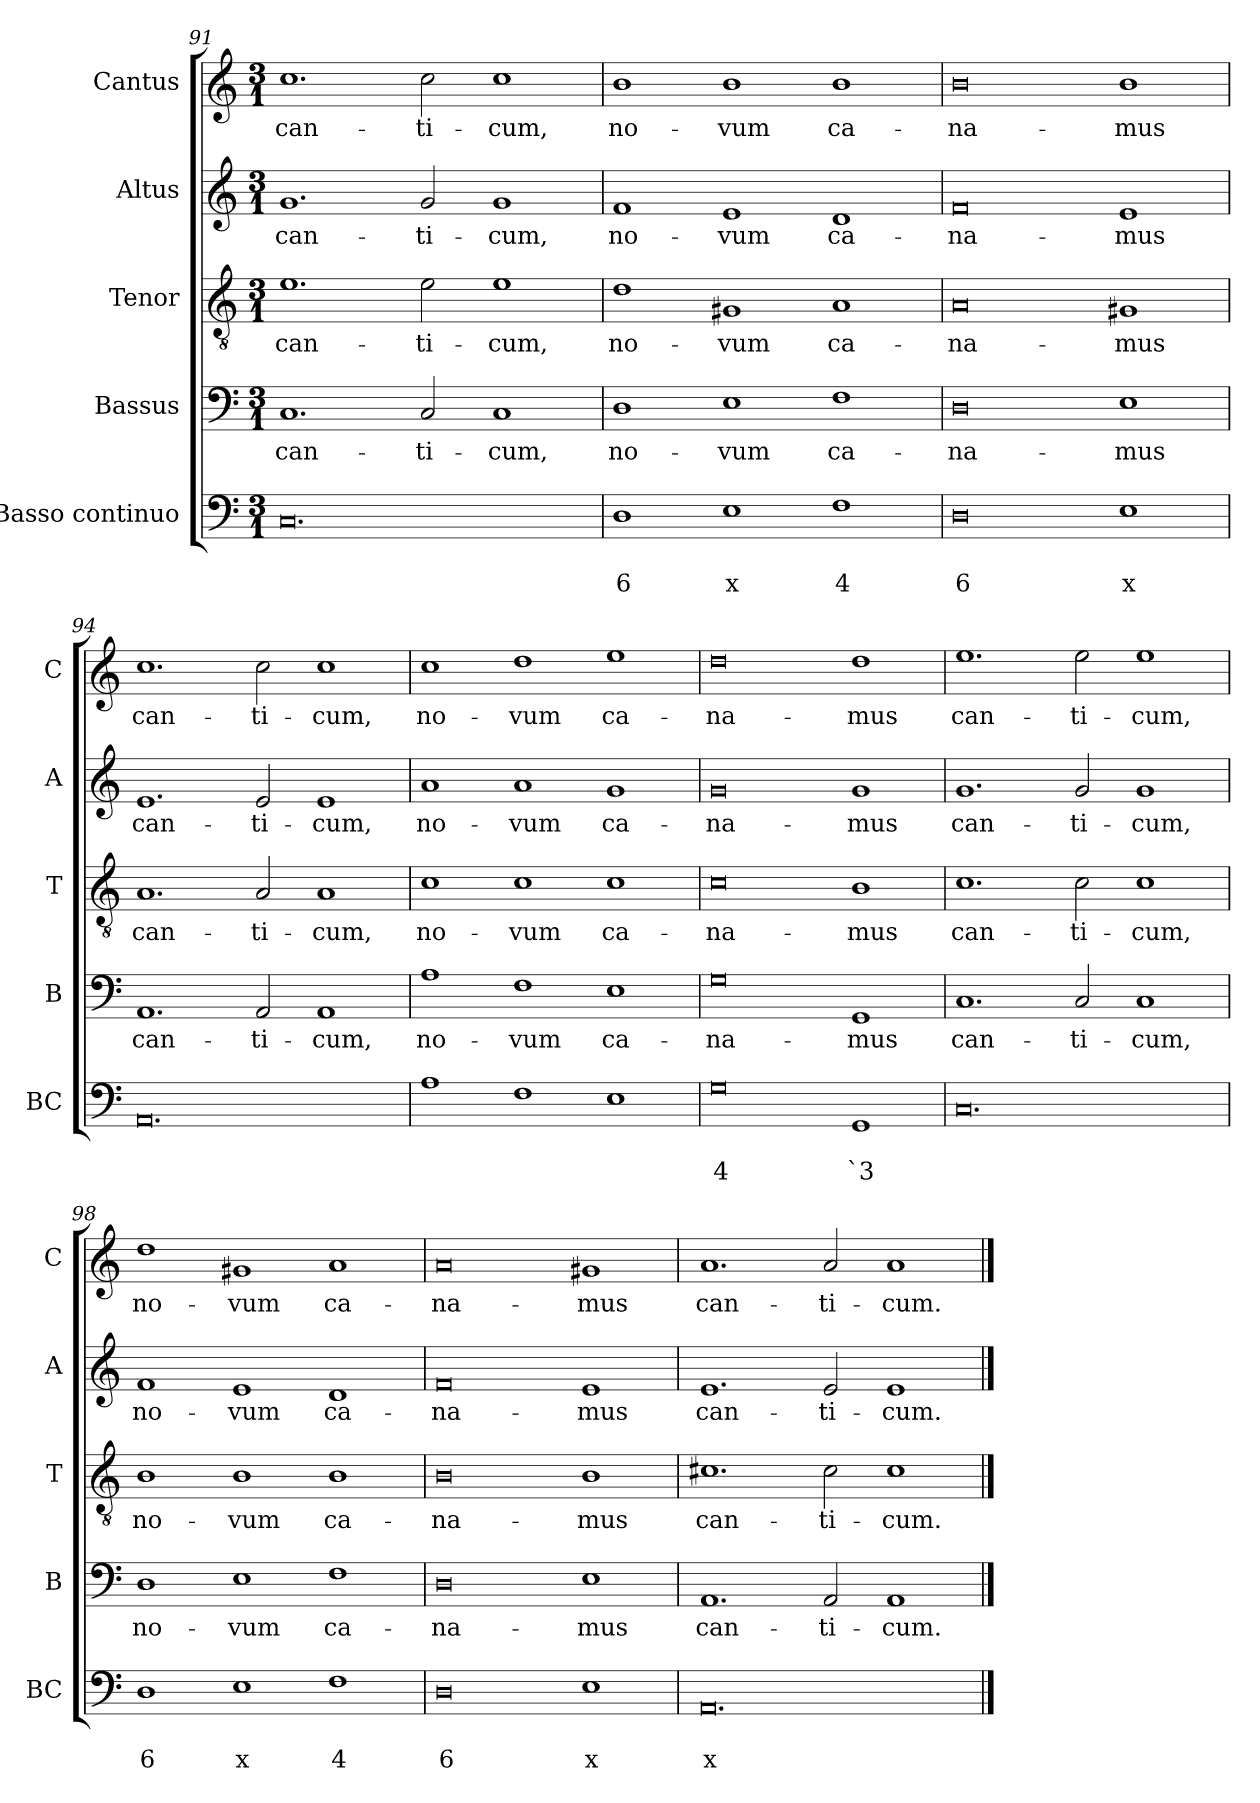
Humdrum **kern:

**kern	**text	**text	**kern	**text	**kern	**text	**kern	**text	**kern	**text
*part5	*part5	*part5	*part4	*part4	*part3	*part3	*part2	*part2	*part1	*part1
*staff5	*staff5	*staff5	*staff4	*staff4	*staff3	*staff3	*staff2	*staff2	*staff1	*staff1
*I"Basso continuo	*	*	*I"Bassus	*	*I"Tenor	*	*I"Altus	*	*I"Cantus	*
*I'BC	*	*	*I'B	*	*I'T	*	*I'A	*	*I'C	*
*clefF4	*	*	*clefF4	*	*clefGv2	*	*clefG2	*	*clefG2	*
*k[]	*	*	*k[]	*	*k[]	*	*k[]	*	*k[]	*
*C:	*	*	*C:	*	*C:	*	*C:	*	*C:	*
*M3/1	*	*	*M3/1	*	*M3/1	*	*M3/1	*	*M3/1	*
=91	=91	=91	=91	=91	=91	=91	=91	=91	=91	=91
!	!	!	!	!LO:LY:b	!	!LO:LY:b	!	!LO:LY:b	!	!LO:LY:b
0.C	.	.	1.C	can-	1.e	can-	1.g	can-	1.cc	can-
!	!	!	!	!LO:LY:b	!	!LO:LY:b	!	!LO:LY:b	!	!LO:LY:b
.	.	.	2C/	-ti-	2e\	-ti-	2g/	-ti-	2cc\	-ti-
!	!	!	!	!LO:LY:b	!	!LO:LY:b	!	!LO:LY:b	!	!LO:LY:b
.	.	.	1C	-cum,	1e	-cum,	1g	-cum,	1cc	-cum,
=92	=92	=92	=92	=92	=92	=92	=92	=92	=92	=92
!	!	!LO:LY:b	!	!LO:LY:b	!	!LO:LY:b	!	!LO:LY:b	!	!LO:LY:b
1D	.	6	1D	no-	1d	no-	1f	no-	1b	no-
!	!	!LO:LY:b	!	!LO:LY:b	!	!LO:LY:b	!	!LO:LY:b	!	!LO:LY:b
1E	.	x	1E	-vum	1G#X	-vum	1e	-vum	1b	-vum
!	!	!LO:LY:b	!	!LO:LY:b	!	!LO:LY:b	!	!LO:LY:b	!	!LO:LY:b
1F	.	4	1F	ca-	1A	ca-	1d	ca-	1b	ca-
=93	=93	=93	=93	=93	=93	=93	=93	=93	=93	=93
!	!	!LO:LY:b	!	!LO:LY:b	!	!LO:LY:b	!	!LO:LY:b	!	!LO:LY:b
0D	.	6	0D	-na-	0A	-na-	0f	-na-	0b	-na-
!	!	!LO:LY:b	!	!LO:LY:b	!	!LO:LY:b	!	!LO:LY:b	!	!LO:LY:b
1E	.	x	1E	-mus	1G#X	-mus	1e	-mus	1b	-mus
=94	=94	=94	=94	=94	=94	=94	=94	=94	=94	=94
!	!	!	!	!LO:LY:b	!	!LO:LY:b	!	!LO:LY:b	!	!LO:LY:b
0.AA	.	.	1.AA	can-	1.A	can-	1.e	can-	1.cc	can-
!	!	!	!	!LO:LY:b	!	!LO:LY:b	!	!LO:LY:b	!	!LO:LY:b
.	.	.	2AA/	-ti-	2A/	-ti-	2e/	-ti-	2cc\	-ti-
!	!	!	!	!LO:LY:b	!	!LO:LY:b	!	!LO:LY:b	!	!LO:LY:b
.	.	.	1AA	-cum,	1A	-cum,	1e	-cum,	1cc	-cum,
!!LO:LB:g=z
=95	=95	=95	=95	=95	=95	=95	=95	=95	=95	=95
!	!	!	!	!LO:LY:b	!	!LO:LY:b	!	!LO:LY:b	!	!LO:LY:b
1A	.	.	1A	no-	1c	no-	1a	no-	1cc	no-
!	!	!	!	!LO:LY:b	!	!LO:LY:b	!	!LO:LY:b	!	!LO:LY:b
1F	.	.	1F	-vum	1c	-vum	1a	-vum	1dd	-vum
!	!	!	!	!LO:LY:b	!	!LO:LY:b	!	!LO:LY:b	!	!LO:LY:b
1E	.	.	1E	ca-	1c	ca-	1g	ca-	1ee	ca-
=96	=96	=96	=96	=96	=96	=96	=96	=96	=96	=96
!	!	!LO:LY:b	!	!LO:LY:b	!	!LO:LY:b	!	!LO:LY:b	!	!LO:LY:b
0G	.	4	0G	-na-	0c	-na-	0g	-na-	0dd	-na-
!	!	!LO:LY:b	!	!LO:LY:b	!	!LO:LY:b	!	!LO:LY:b	!	!LO:LY:b
1GG	.	`3	1GG	-mus	1B	-mus	1g	-mus	1dd	-mus
=97	=97	=97	=97	=97	=97	=97	=97	=97	=97	=97
!	!	!	!	!LO:LY:b	!	!LO:LY:b	!	!LO:LY:b	!	!LO:LY:b
0.C	.	.	1.C	can-	1.c	can-	1.g	can-	1.ee	can-
!	!	!	!	!LO:LY:b	!	!LO:LY:b	!	!LO:LY:b	!	!LO:LY:b
.	.	.	2C/	-ti-	2c\	-ti-	2g/	-ti-	2ee\	-ti-
!	!	!	!	!LO:LY:b	!	!LO:LY:b	!	!LO:LY:b	!	!LO:LY:b
.	.	.	1C	-cum,	1c	-cum,	1g	-cum,	1ee	-cum,
=98	=98	=98	=98	=98	=98	=98	=98	=98	=98	=98
!	!	!LO:LY:b	!	!LO:LY:b	!	!LO:LY:b	!	!LO:LY:b	!	!LO:LY:b
1D	.	6	1D	no-	1B	no-	1f	no-	1dd	no-
!	!	!LO:LY:b	!	!LO:LY:b	!	!LO:LY:b	!	!LO:LY:b	!	!LO:LY:b
1E	.	x	1E	-vum	1B	-vum	1e	-vum	1g#X	-vum
!	!	!LO:LY:b	!	!LO:LY:b	!	!LO:LY:b	!	!LO:LY:b	!	!LO:LY:b
1F	.	4	1F	ca-	1B	ca-	1d	ca-	1a	ca-
=99	=99	=99	=99	=99	=99	=99	=99	=99	=99	=99
!	!	!LO:LY:b	!	!LO:LY:b	!	!LO:LY:b	!	!LO:LY:b	!	!LO:LY:b
0D	.	6	0D	-na-	0B	-na-	0f	-na-	0a	-na-
!	!	!LO:LY:b	!	!LO:LY:b	!	!LO:LY:b	!	!LO:LY:b	!	!LO:LY:b
1E	.	x	1E	-mus	1B	-mus	1e	-mus	1g#X	-mus
=100	=100	=100	=100	=100	=100	=100	=100	=100	=100	=100
!	!	!LO:LY:b	!	!LO:LY:b	!	!LO:LY:b	!	!LO:LY:b	!	!LO:LY:b
0.AA	.	x	1.AA	can-	1.c#X	can-	1.e	can-	1.a	can-
!	!	!	!	!LO:LY:b	!	!LO:LY:b	!	!LO:LY:b	!	!LO:LY:b
.	.	.	2AA/	-ti-	2c#\	-ti-	2e/	-ti-	2a/	-ti-
!	!	!	!	!LO:LY:b	!	!LO:LY:b	!	!LO:LY:b	!	!LO:LY:b
.	.	.	1AA	-cum.	1c#	-cum.	1e	-cum.	1a	-cum.
==	==	==	==	==	==	==	==	==	==	==
*-	*-	*-	*-	*-	*-	*-	*-	*-	*-	*-
